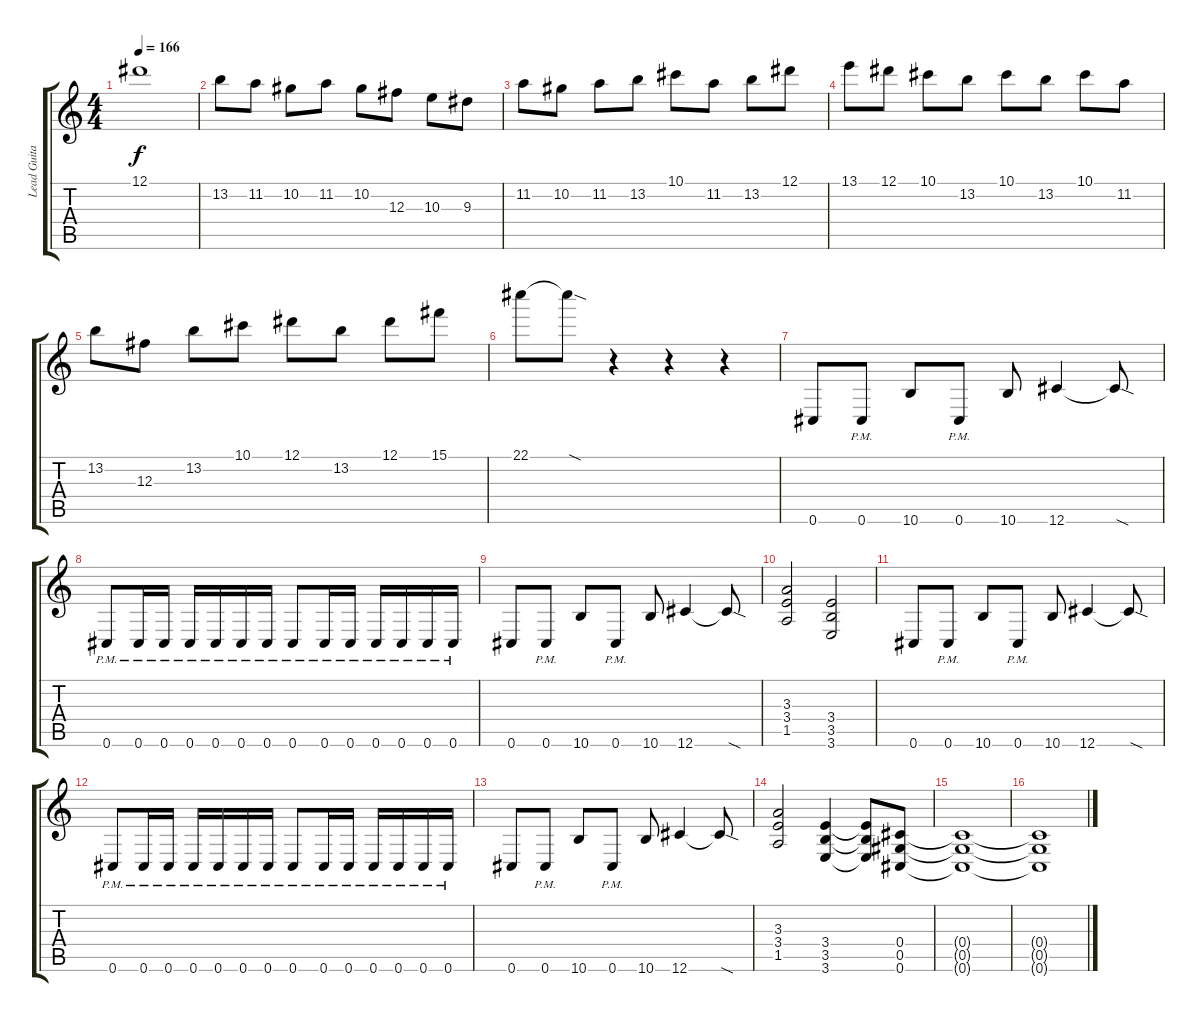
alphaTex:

\track ("Lead Guitar" "Lead Guita") {instrument distortionguitar}
\staff {score tabs}
\tuning (Eb4 Bb3 Gb3 Db3 Ab2 Db2) {hide}
\ts (4 4)
\tempo 166
\clef g2
\ks c
12.1.1{dy f} |
13.2.8 11.2.8 10.2.8 11.2.8 10.2.8 12.3.8 10.3.8 9.3.8 |
11.2.8 10.2.8 11.2.8 13.2.8 10.1.8 11.2.8 13.2.8 12.1.8 |
13.1.8 12.1.8 10.1.8 13.2.8 10.1.8 13.2.8 10.1.8 11.2.8 |
13.2.8 12.3.8 13.2.8 10.1.8 12.1.8 13.2.8 12.1.8 15.1.8 |
22.1.8 22.1{sod t}.8 r.4 r.4 r.4 |
0.6.8 0.6{pm}.8 10.6.8 0.6{pm}.8 10.6.8 12.6.4 12.6{sod t}.8 |
0.6{pm}.8 0.6{pm}.16 0.6{pm}.16 0.6{pm}.16 0.6{pm}.16 0.6{pm}.16 0.6{pm}.16 0.6{pm}.8 0.6{pm}.16 0.6{pm}.16 0.6{pm}.16 0.6{pm}.16 0.6{pm}.16 0.6{pm}.16 |
0.6.8 0.6{pm}.8 10.6.8 0.6{pm}.8 10.6.8 12.6.4 12.6{sod t}.8 |
(3.3 3.4 1.5).2 (3.4 3.5 3.6).2 |
0.6.8 0.6{pm}.8 10.6.8 0.6{pm}.8 10.6.8 12.6.4 12.6{sod t}.8 |
0.6{pm}.8 0.6{pm}.16 0.6{pm}.16 0.6{pm}.16 0.6{pm}.16 0.6{pm}.16 0.6{pm}.16 0.6{pm}.8 0.6{pm}.16 0.6{pm}.16 0.6{pm}.16 0.6{pm}.16 0.6{pm}.16 0.6{pm}.16 |
0.6.8 0.6{pm}.8 10.6.8 0.6{pm}.8 10.6.8 12.6.4 12.6{sod t}.8 |
(3.3 3.4 1.5).2 (3.4 3.5 3.6).4 (3.4{t} 3.5{t} 3.6{t}).8 (0.4 0.5 0.6).8 |
(0.4{t} 0.5{t} 0.6{t}).1 |
(0.4{t} 0.5{t} 0.6{t}).1
